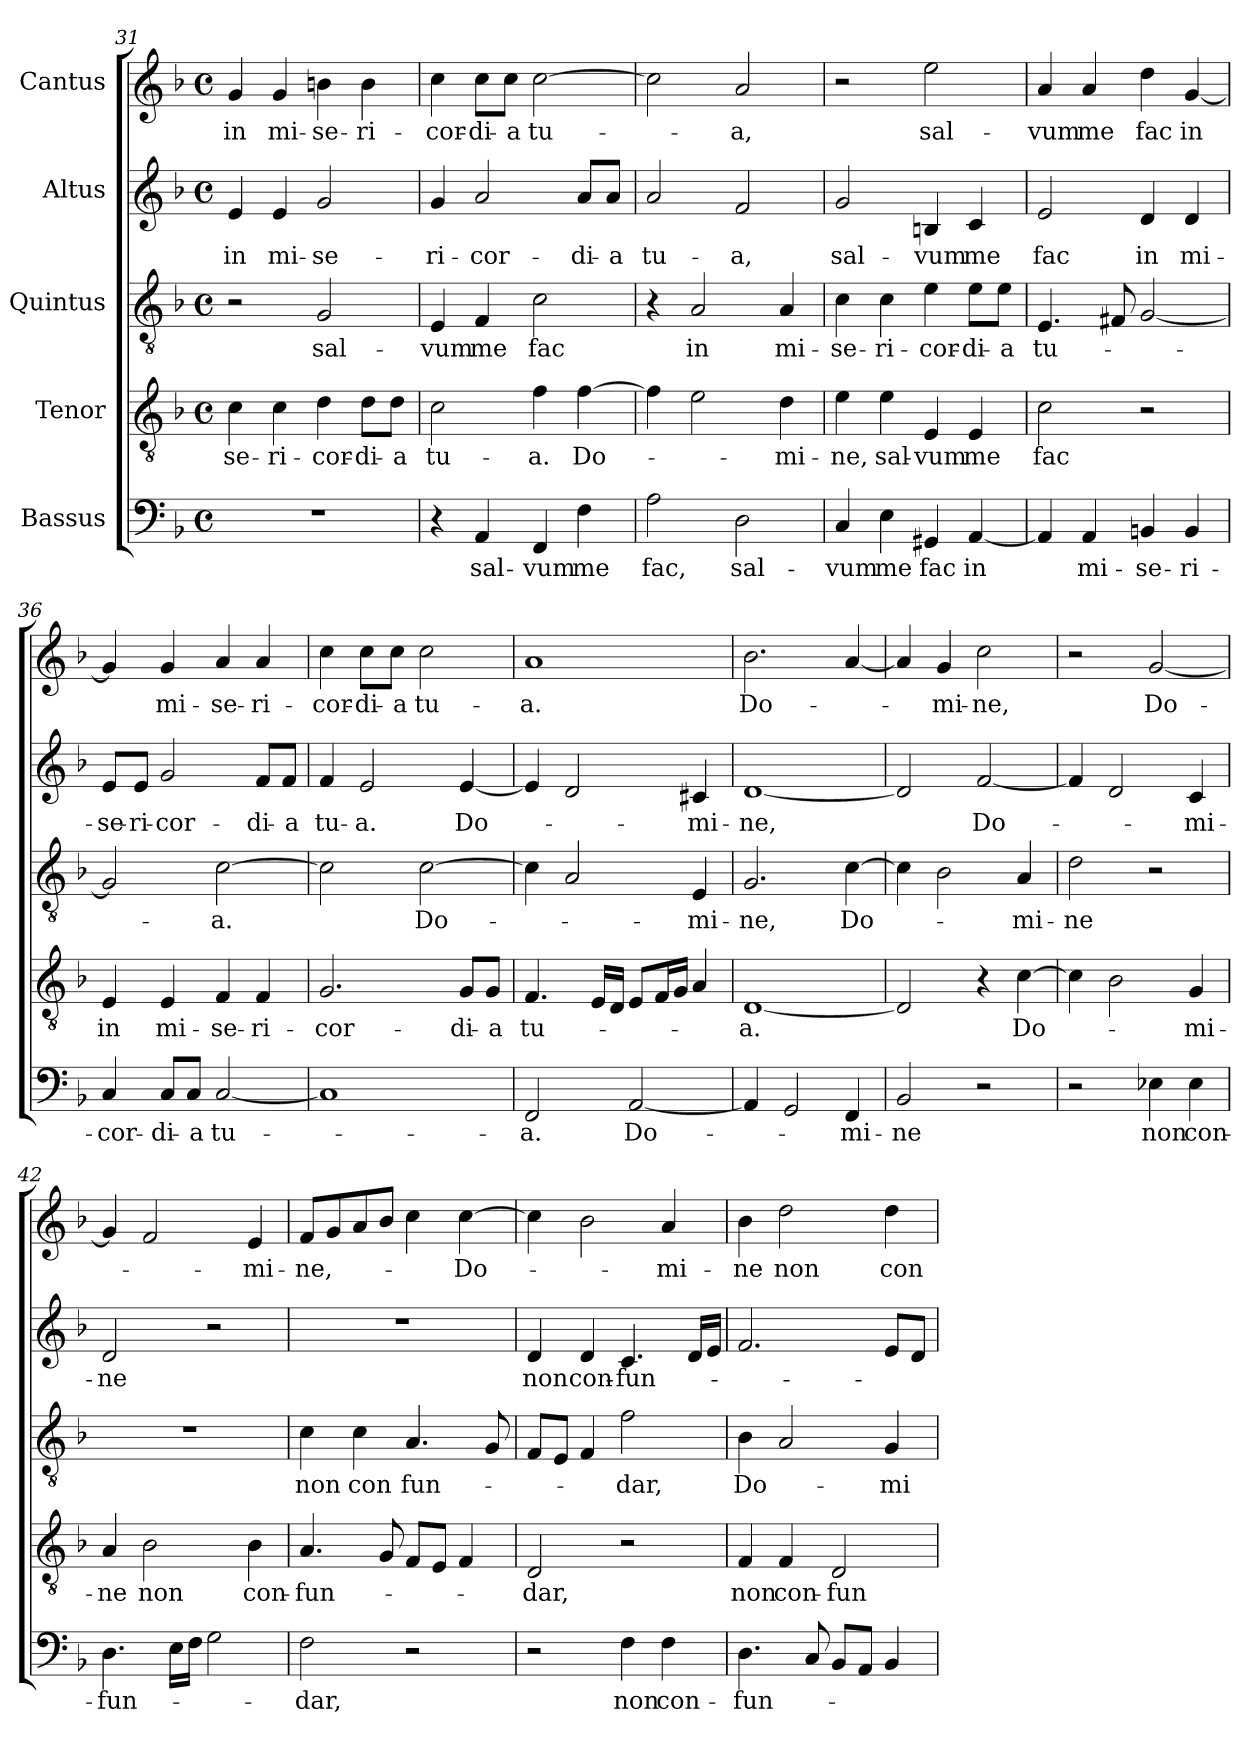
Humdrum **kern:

**kern	**text	**kern	**text	**kern	**text	**kern	**text	**kern	**text
*part5	*part5	*part4	*part4	*part3	*part3	*part2	*part2	*part1	*part1
*staff5	*staff5	*staff4	*staff4	*staff3	*staff3	*staff2	*staff2	*staff1	*staff1
*I"Bassus	*	*I"Tenor	*	*I"Quintus	*	*I"Altus	*	*I"Cantus	*
*clefF4	*	*clefGv2	*	*clefGv2	*	*clefG2	*	*clefG2	*
*k[b-]	*	*k[b-]	*	*k[b-]	*	*k[b-]	*	*k[b-]	*
*F:	*	*F:	*	*F:	*	*F:	*	*F:	*
*M4/4	*	*M4/4	*	*M4/4	*	*M4/4	*	*M4/4	*
*met(c)	*	*met(c)	*	*met(c)	*	*met(c)	*	*met(c)	*
=31	=31	=31	=31	=31	=31	=31	=31	=31	=31
1r	.	4c\	-se-	2r	.	4e/	in	4g/	in
.	.	4c\	-ri-	.	.	4e/	mi-	4g/	mi-
.	.	4d\	-cor-	2G/	sal-	2g/	-se-	4bn\	-se-
.	.	8d\L	-di-	.	.	.	.	4b\	-ri-
.	.	8d\J	-a	.	.	.	.	.	.
=32	=32	=32	=32	=32	=32	=32	=32	=32	=32
4r	.	2c\	tu-	4E/	-vum	4g/	-ri-	4cc\	-cor-
4AA/	sal-	.	.	4F/	me	2a/	-cor-	8cc\L	-di-
.	.	.	.	.	.	.	.	8cc\J	-a
4FF/	-vum	4f\	-a.	2c\	fac	.	.	[2cc\	tu-
4F\	me	[4f\	Do-	.	.	8a/L	-di-	.	.
.	.	.	.	.	.	8a/J	-a	.	.
=33	=33	=33	=33	=33	=33	=33	=33	=33	=33
2A\	fac,	4f\]	.	4r	.	2a/	tu-	2cc\]	.
.	.	2e\	.	2A/	in	.	.	.	.
2D\	sal-	.	.	.	.	2f/	-a,	2a/	-a,
.	.	4d\	-mi-	4A/	mi-	.	.	.	.
=34	=34	=34	=34	=34	=34	=34	=34	=34	=34
4C/	-vum	4e\	-ne,	4c\	-se-	2g/	sal-	2r	.
4E\	me	4e\	sal-	4c\	-ri-	.	.	.	.
4GG#X/	fac	4E/	-vum	4e\	-cor-	4Bn/	-vum	2ee\	sal-
[4AA/	in	4E/	me	8e\L	-di-	4c/	me	.	.
.	.	.	.	8e\J	-a	.	.	.	.
=35	=35	=35	=35	=35	=35	=35	=35	=35	=35
4AA/]	.	2c\	fac	4.E/	tu-	2e/	fac	4a/	-vum
4AA/	mi-	.	.	.	.	.	.	4a/	me
.	.	.	.	8F#X/	.	.	.	.	.
4BBn/	-se-	2r	.	[2G/	.	4d/	in	4dd\	fac
4BB/	-ri-	.	.	.	.	4d/	mi-	[4g/	in
!!LO:LB:g=z
=36	=36	=36	=36	=36	=36	=36	=36	=36	=36
4C/	-cor-	4E/	in	2G/]	.	8e/L	-se-	4g/]	.
.	.	.	.	.	.	8e/J	-ri-	.	.
8C/L	-di-	4E/	mi-	.	.	2g/	-cor-	4g/	mi-
8C/J	-a	.	.	.	.	.	.	.	.
[2C/	tu-	4F/	-se-	[2c\	-a.	.	.	4a/	-se-
.	.	4F/	-ri-	.	.	8f/L	-di-	4a/	-ri-
.	.	.	.	.	.	8f/J	-a	.	.
=37	=37	=37	=37	=37	=37	=37	=37	=37	=37
1C]	.	2.G/	-cor-	2c\]	.	4f/	tu-	4cc\	-cor-
.	.	.	.	.	.	2e/	-a.	8cc\L	-di-
.	.	.	.	.	.	.	.	8cc\J	-a
.	.	.	.	[2c\	Do-	.	.	2cc\	tu-
.	.	8G/L	-di-	.	.	[4e/	Do-	.	.
.	.	8G/J	-a	.	.	.	.	.	.
=38	=38	=38	=38	=38	=38	=38	=38	=38	=38
2FF/	-a.	4.F/	tu-	4c\]	.	4e/]	.	1a	-a.
.	.	.	.	2A/	.	2d/	.	.	.
.	.	16E/LL	.	.	.	.	.	.	.
.	.	16D/JJ	.	.	.	.	.	.	.
[2AA/	Do-	8E/L	.	.	.	.	.	.	.
.	.	16F/L	.	.	.	.	.	.	.
.	.	16G/JJ	.	.	.	.	.	.	.
.	.	4A/	.	4E/	-mi-	4c#X/	-mi-	.	.
=39	=39	=39	=39	=39	=39	=39	=39	=39	=39
4AA/]	.	[1D	-a.	2.G/	-ne,	[1d	-ne,	2.b-\	Do-
2GG/	.	.	.	.	.	.	.	.	.
4FF/	-mi-	.	.	[4c\	Do-	.	.	[4a/	.
=40	=40	=40	=40	=40	=40	=40	=40	=40	=40
2BB-/	-ne	2D/]	.	4c\]	.	2d/]	.	4a/]	.
.	.	.	.	2B-\	.	.	.	4g/	-mi-
2r	.	4r	.	.	.	[2f/	Do-	2cc\	-ne,
.	.	[4c\	Do-	4A/	-mi-	.	.	.	.
=41	=41	=41	=41	=41	=41	=41	=41	=41	=41
2r	.	4c\]	.	2d\	-ne	4f/]	.	2r	.
.	.	2B-\	.	.	.	2d/	.	.	.
4E-X\	non	.	.	2r	.	.	.	[2g/	Do-
4E-\	con-	4G/	-mi-	.	.	4c/	-mi-	.	.
=42	=42	=42	=42	=42	=42	=42	=42	=42	=42
4.D\	-fun-	4A/	-ne	1r	.	2d/	-ne	4g/]	.
.	.	2B-\	non	.	.	.	.	2f/	.
16E\LL	.	.	.	.	.	.	.	.	.
16F\JJ	.	.	.	.	.	.	.	.	.
2G\	.	.	.	.	.	2r	.	.	.
.	.	4B-\	con-	.	.	.	.	4e/	-mi-
!!LO:PB:g=z
=43	=43	=43	=43	=43	=43	=43	=43	=43	=43
2F\	-dar,	4.A/	-fun-	4c\	non	1r	.	8f/L	-ne,-
.	.	.	.	.	.	.	.	8g/	.
.	.	.	.	4c\	con	.	.	8a/	.
.	.	8G/	.	.	.	.	.	8b-/J	.
2r	.	8F/L	.	4.A/	fun-	.	.	4cc\	.
.	.	8E/J	.	.	.	.	.	.	.
.	.	4F/	.	.	.	.	.	[4cc\	-Do-
.	.	.	.	8G/	.	.	.	.	.
=44	=44	=44	=44	=44	=44	=44	=44	=44	=44
2r	.	2D/	-dar,	8F/L	.	4d/	non	4cc\]	.
.	.	.	.	8E/J	.	.	.	.	.
.	.	.	.	4F/	.	4d/	con-	2b-\	.
4F\	non	2r	.	2f\	-dar,	4.c/	-fun-	.	.
4F\	con-	.	.	.	.	.	.	4a/	-mi-
.	.	.	.	.	.	16d/LL	.	.	.
.	.	.	.	.	.	16e/JJ	.	.	.
=45	=45	=45	=45	=45	=45	=45	=45	=45	=45
4.D\	-fun-	4F/	non	4B-\	Do-	2.f/	.	4b-\	-ne
.	.	4F/	con-	2A/	.	.	.	2dd\	non
8C/	.	.	.	.	.	.	.	.	.
8BB-/L	.	2D/	-fun-	.	.	.	.	.	.
8AA/J	.	.	.	.	.	.	.	.	.
4BB-/	.	.	.	4G/	-mi-	8e/L	.	4dd\	con-
.	.	.	.	.	.	8d/J	.	.	.
=	=	=	=	=	=	=	=	=	=
*-	*-	*-	*-	*-	*-	*-	*-	*-	*-
